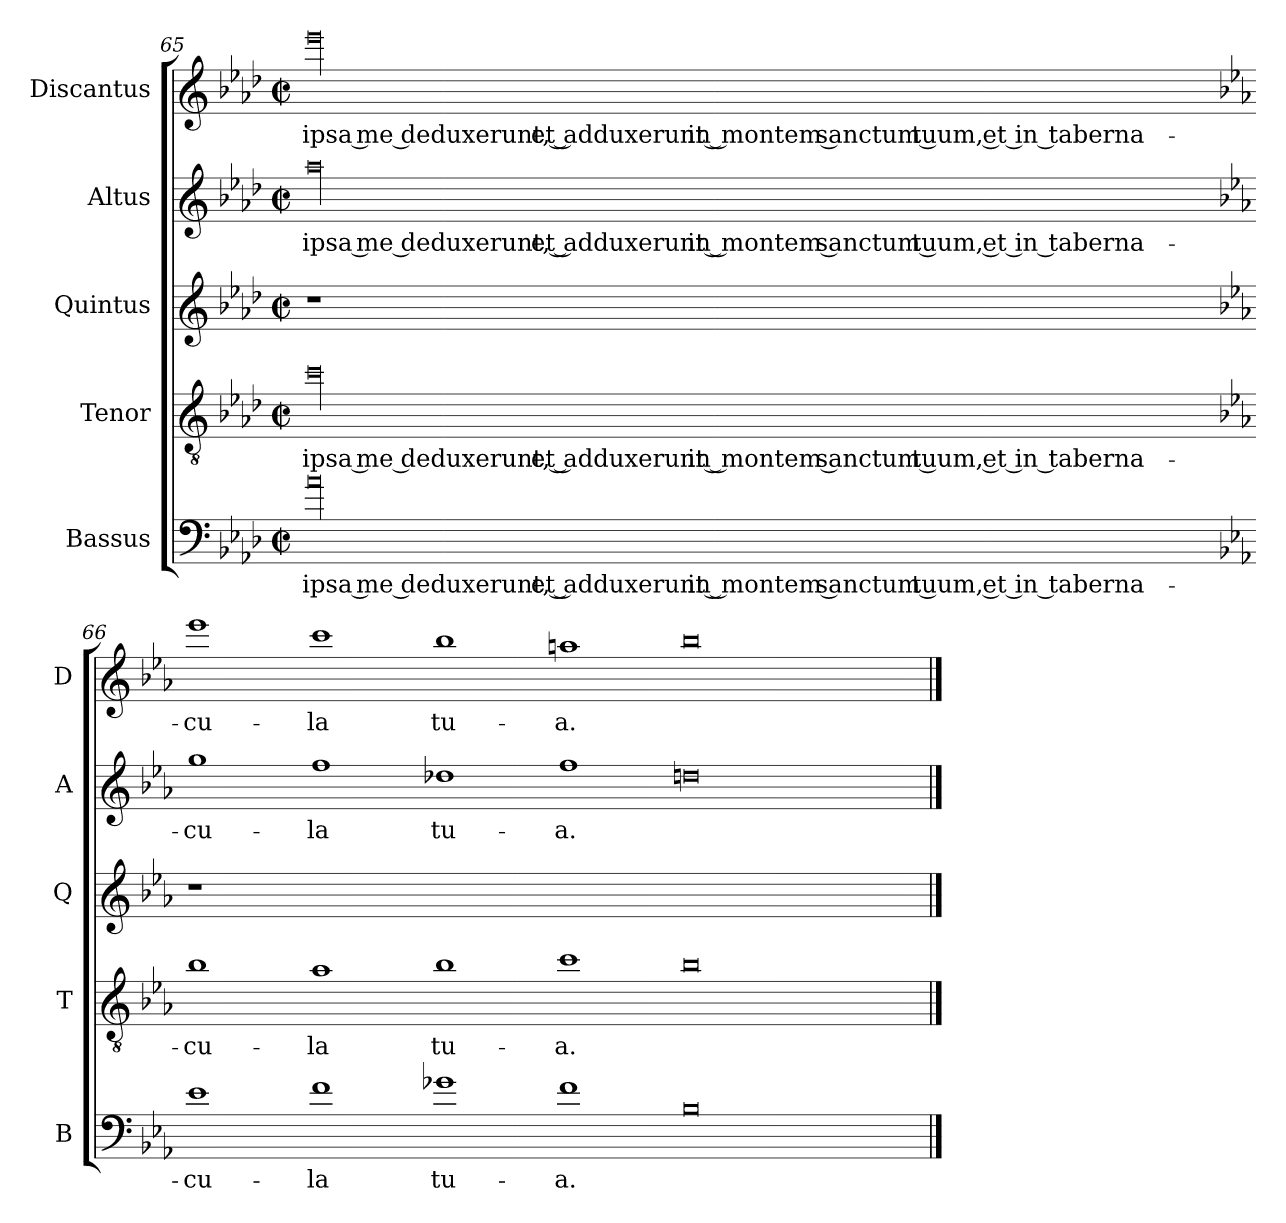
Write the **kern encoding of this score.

**kern	**text	**kern	**text	**kern	**kern	**text	**kern	**text
*part5	*part5	*part4	*part4	*part3	*part2	*part2	*part1	*part1
*staff5	*staff5	*staff4	*staff4	*staff3	*staff2	*staff2	*staff1	*staff1
*I"Bassus	*	*I"Tenor	*	*I"Quintus	*I"Altus	*	*I"Discantus	*
*I'B	*	*I'T	*	*I'Q	*I'A	*	*I'D	*
!!LO:LB:g=z
*clefF4	*	*clefGv2	*	*clefG2	*clefG2	*	*clefG2	*
*ITrd7c12	*	*ITrd7c12	*	*ITrd7c12	*ITrd7c12	*	*ITrd7c12	*
*k[b-e-a-d-]	*	*k[b-e-a-d-]	*	*k[b-e-a-d-]	*k[b-e-a-d-]	*	*k[b-e-a-d-]	*
*f:	*	*f:	*	*f:	*f:	*	*f:	*
*M2/2	*	*M2/2	*	*M2/2	*M2/2	*	*M2/2	*
*met(c|)	*	*met(c|)	*	*met(c|)	*met(c|)	*	*met(c|)	*
=65X3	=65X3	=65X3	=65X3	=65X3	=65X3	=65X3	=65X3	=65X3
!	!LO:LY:b	!	!LO:LY:b	!	!	!LO:LY:b	!	!LO:LY:b
00A-	ipsa me deduxerunt, et adduxerunt in montem sanctum tuum, et in taberna-	00c	ipsa me deduxerunt, et adduxerunt in montem sanctum tuum, et in taberna-	1r	00a-	ipsa me deduxerunt, et adduxerunt in montem sanctum tuum, et in taberna-	00ee-	ipsa me deduxerunt, et adduxerunt in montem sanctum tuum, et in taberna-
.	.	.	.	0.ryy	.	.	.	.
=66-	=66-	=66-	=66-	=66-	=66-	=66-	=66-	=66-
*k[b-e-a-]	*	*k[b-e-a-]	*	*k[b-e-a-]	*k[b-e-a-]	*	*k[b-e-a-]	*
*c:	*	*c:	*	*c:	*c:	*	*c:	*
!	!LO:LY:b	!	!LO:LY:b	!	!	!LO:LY:b	!	!LO:LY:b
1E-	-cu-	1B-	-cu-	1r	1g	-cu-	1ee-	-cu-
!	!LO:LY:b	!	!LO:LY:b	!	!	!LO:LY:b	!	!LO:LY:b
1F	-la	1A-	-la	00ryy	1f	-la	1cc	-la
!	!LO:LY:b	!	!LO:LY:b	!	!	!LO:LY:b	!	!LO:LY:b
1G-X	tu-	1B-	tu-	.	1d-X	tu-	1b-	tu-
!	!LO:LY:b	!	!LO:LY:b	!	!	!LO:LY:b	!	!LO:LY:b
1F	-a.	1c	-a.	.	1f	-a.	1an	-a.
0BB-	.	0B-	.	.	0dn	.	0b-	.
.	.	.	.	1ryy	.	.	.	.
==	==	==	==	==	==	==	==	==
*-	*-	*-	*-	*-	*-	*-	*-	*-
